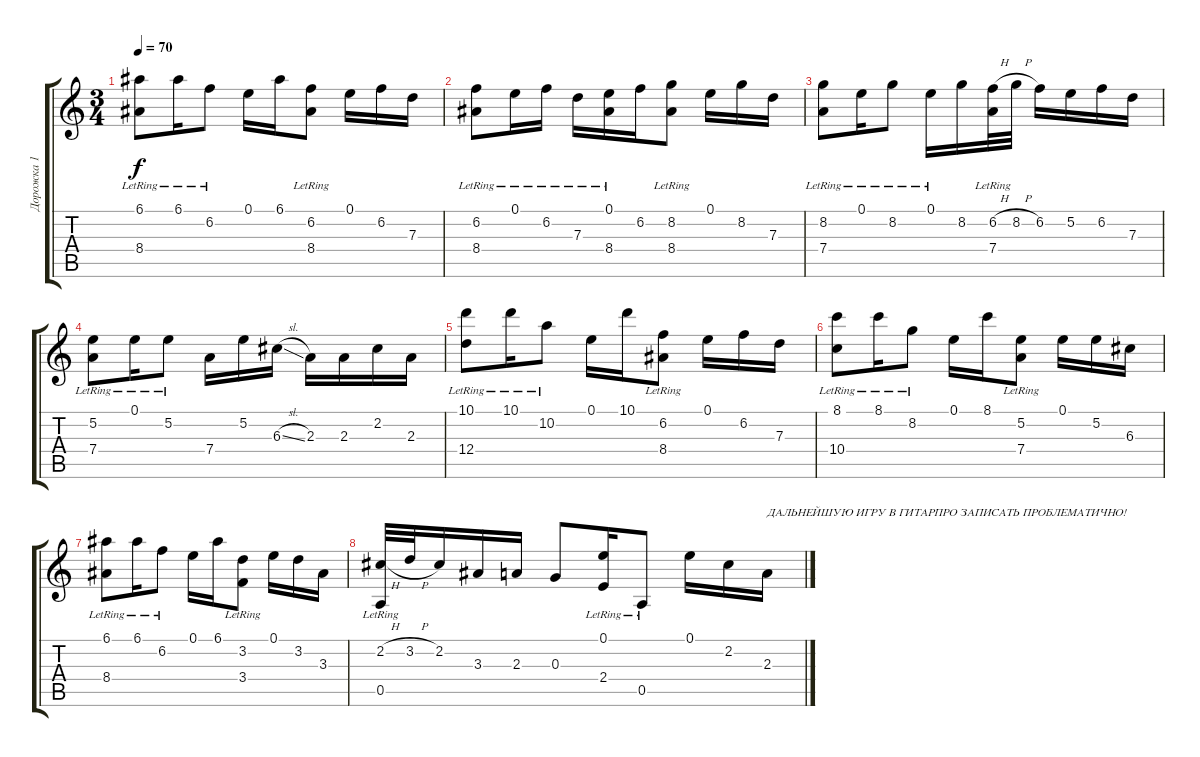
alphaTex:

\track ("Дорожка 1" "Дорожка 1") {instrument acousticguitarsteel}
\staff {score tabs}
\tuning (E4 B3 G3 D3 A2 E2) {hide}
\ts (3 4)
\tempo 70
\clef g2
\ks c
(6.1{lr} 8.4{lr}).8{dy f} 6.1{lr}.16 6.2{lr}.8 0.1.16 6.1.16 (6.2{lr} 8.4{lr}).8 0.1.16 6.2.16 7.3.16 |
(6.2{lr} 8.4{lr}).8 0.1{lr}.16 6.2{lr}.16 7.3{lr}.16 (0.1{lr} 8.4{lr}).16 6.2.16 (8.2{lr} 8.4{lr}).8 0.1.16 8.2.16 7.3.16 |
(8.2{lr} 7.4{lr}).8 0.1{lr}.16 8.2{lr}.8 0.1{lr}.16 8.2.16 (6.2{h} 7.4{lr}).32 8.2{h}.32 6.2.16 5.2.16 6.2.16 7.3.16 |
(5.2{lr} 7.4{lr}).8 0.1{lr}.16 5.2{lr}.8 7.4.16 5.2.16 6.3{sl}.16 2.3.16 2.3.16 2.2.16 2.3.16 |
(10.1{lr} 12.4{lr}).8 10.1{lr}.16 10.2{lr}.8 0.1.16 10.1.16 (6.2{lr} 8.4{lr}).8 0.1.16 6.2.16 7.3.16 |
(8.1{lr} 10.4{lr}).8 8.1{lr}.16 8.2{lr}.8 0.1.16 8.1.16 (5.2{lr} 7.4{lr}).8 0.1.16 5.2.16 6.3.16 |
(6.1{lr} 8.4{lr}).8 6.1{lr}.16 6.2{lr}.8 0.1.16 6.1.16 (3.2{lr} 3.4{lr}).8 0.1.16 3.2.16 3.3.16 |
(2.2{h} 0.5{lr}).32 3.2{h}.32 2.2.16 3.3.16 2.3.16 0.3.8 (0.1{lr} 2.4).16 0.5{lr}.8 0.1.16 2.2.16 2.3.16{txt "ДАЛЬНЕЙШУЮ ИГРУ В ГИТАРПРО ЗАПИСАТЬ ПРОБЛЕМАТИЧНО!"}
